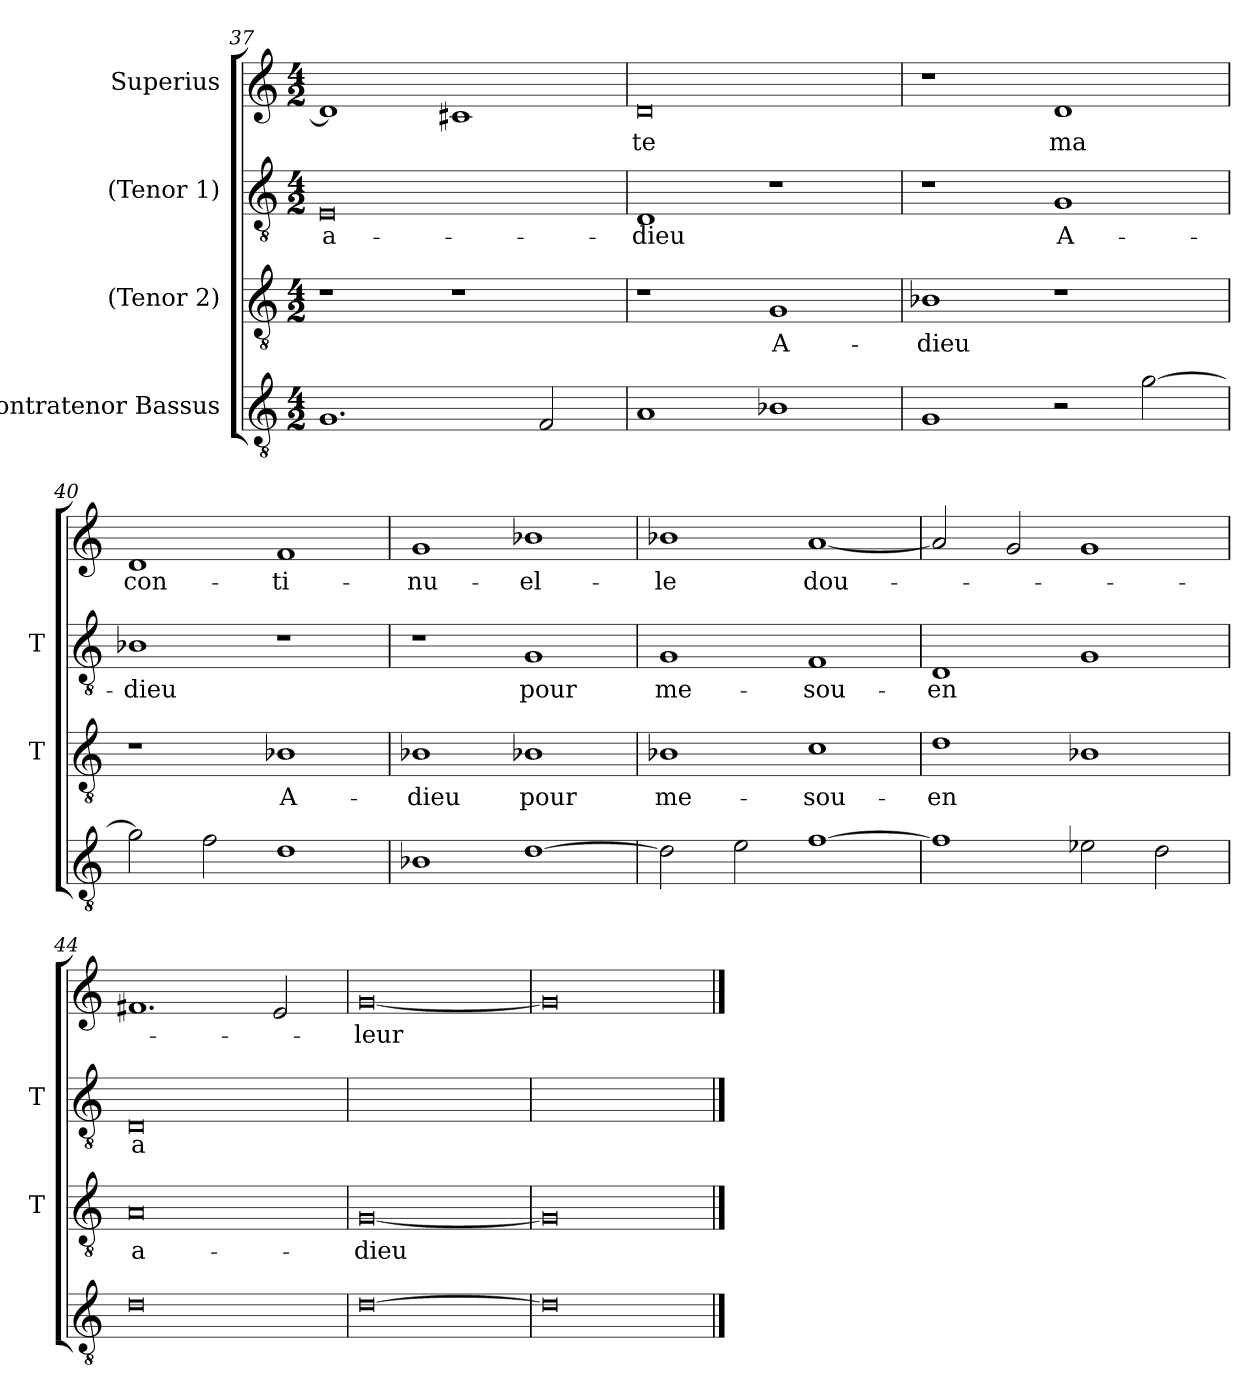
**kern	**kern	**text	**kern	**text	**kern	**text
*part4	*part3	*part3	*part2	*part2	*part1	*part1
*staff4	*staff3	*staff3	*staff2	*staff2	*staff1	*staff1
*I"Contratenor Bassus	*I"(Tenor 2)	*	*I"(Tenor 1)	*	*I"Superius	*
*	*I'T	*	*I'T	*	*	*
*clefGv2	*clefGv2	*	*clefGv2	*	*clefG2	*
*M4/2	*M4/2	*	*M4/2	*	*M4/2	*
=37	=37	=37	=37	=37	=37	=37
1.G	1r	.	0E	a-	1d]	.
.	1r	.	.	.	1c#X	.
2F	.	.	.	.	.	.
=38	=38	=38	=38	=38	=38	=38
1A	1r	.	1D	-dieu	0d	-te
1B-X	1G	A-	1r	.	.	.
=39	=39	=39	=39	=39	=39	=39
1G	1B-X	-dieu	1r	.	1r	.
2r	1r	.	1G	A-	1d	-ma
[2g	.	.	.	.	.	.
=40	=40	=40	=40	=40	=40	=40
2g]	1r	.	1B-X	-dieu	1d	con-
2f	.	.	.	.	.	.
1d	1B-X	A-	1r	.	1f	-ti-
=41	=41	=41	=41	=41	=41	=41
1B-X	1B-X	-dieu	1r	.	1g	-nu-
[1d	1B-X	-pour	1G	-pour	1b-X	-el-
=42	=42	=42	=42	=42	=42	=42
2d]	1B-X	me-	1G	me-	1b-X	-le
2e	.	.	.	.	.	.
[1f	1c	-sou-	1F	-sou-	[1a	dou-
=43	=43	=43	=43	=43	=43	=43
1f]	1d	-en	1D	-en	2a]	.
.	.	.	.	.	2g	.
2e-X	1B-X	.	1G	.	1g	.
2d	.	.	.	.	.	.
=44	=44	=44	=44	=44	=44	=44
0d	0A	a-	0D	a-	1.f#X	.
.	.	.	.	.	2e	.
=45	=45	=45	=45	=45	=45	=45
[0d	[0G	-dieu	0ryy	.	[0g	-leur
=46	=46	=46	=46	=46	=46	=46
0d]	0G]	.	0ryy	.	0g]	.
==	==	==	==	==	==	==
*-	*-	*-	*-	*-	*-	*-
